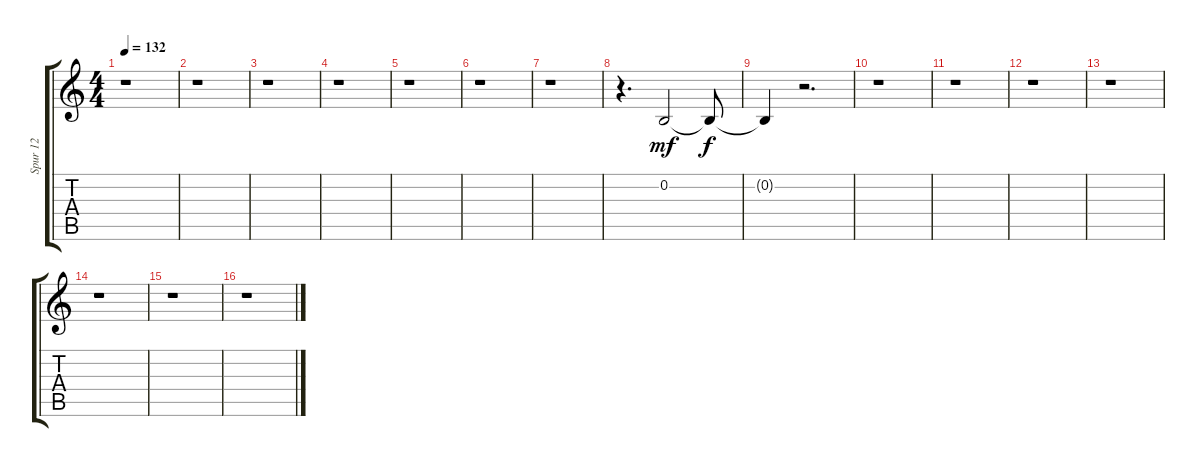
\track ("Spur 12" "Spur 12") {instrument reversecymbal}
\staff {score tabs}
\tuning (E4 B3 G3 D3 A2 E2) {hide}
\ts (4 4)
\tempo 132
\clef g2
\ks c
r.1{dy f} |
r.1 |
r.1 |
r.1 |
r.1 |
r.1 |
r.1 |
r.4{d} 0.2.2{dy mf} 0.2{t}.8{dy f} |
0.2{t}.4 r.2{d} |
r.1 |
r.1 |
r.1 |
r.1 |
r.1 |
r.1 |
r.1
